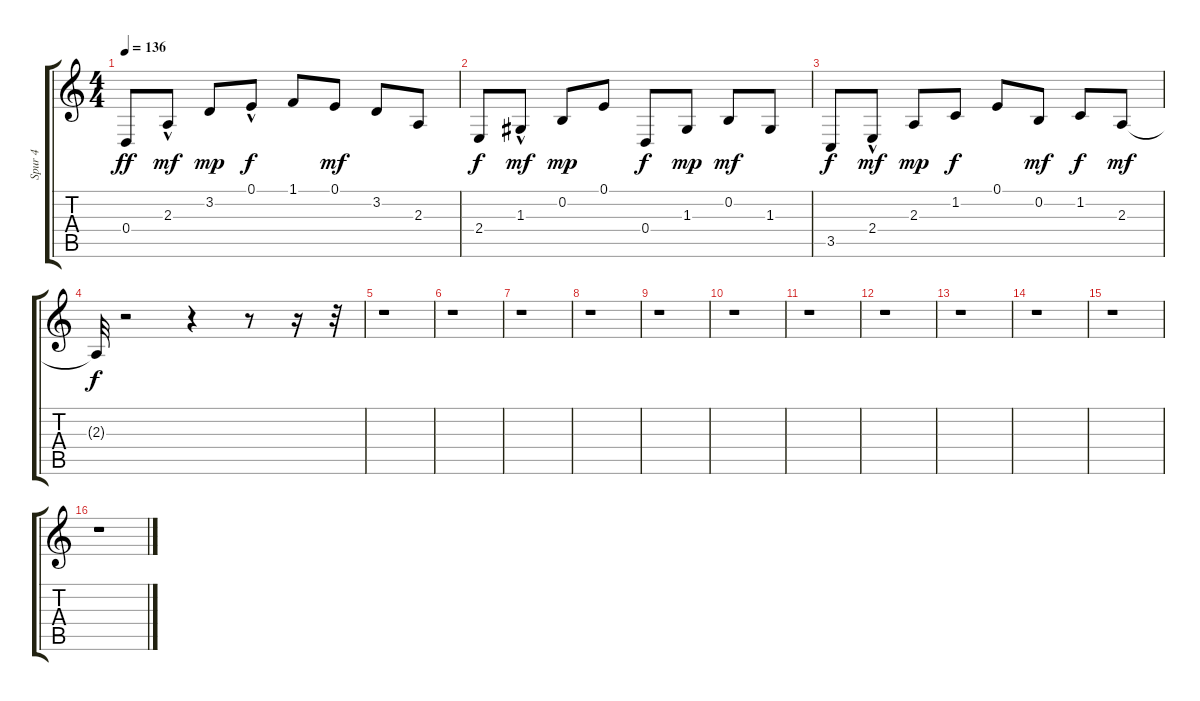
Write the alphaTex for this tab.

\track ("Spur 4" "Spur 4") {instrument acousticgrandpiano}
\staff {score tabs}
\tuning (E4 B3 G3 D3 A2 E2) {hide}
\ts (4 4)
\tempo 136
\clef g2
\ks c
0.4.8{dy ff} 2.3{hac}.8{dy mf} 3.2.8{dy mp} 0.1{hac}.8{dy f} 1.1.8 0.1.8{dy mf} 3.2.8 2.3.8 |
2.4.8{dy f} 1.3{hac}.8{dy mf} 0.2.8{dy mp} 0.1.8 0.4.8{dy f} 1.3.8{dy mp} 0.2.8{dy mf} 1.3.8 |
3.5.8{dy f} 2.4{hac}.8{dy mf} 2.3.8{dy mp} 1.2.8{dy f} 0.1.8 0.2.8{dy mf} 1.2.8{dy f} 2.3.8{dy mf} |
2.3{t}.32{dy f} r.2 r.4 r.8 r.16 r.32 |
r.1 |
r.1 |
r.1 |
r.1 |
r.1 |
r.1 |
r.1 |
r.1 |
r.1 |
r.1 |
r.1 |
r.1
